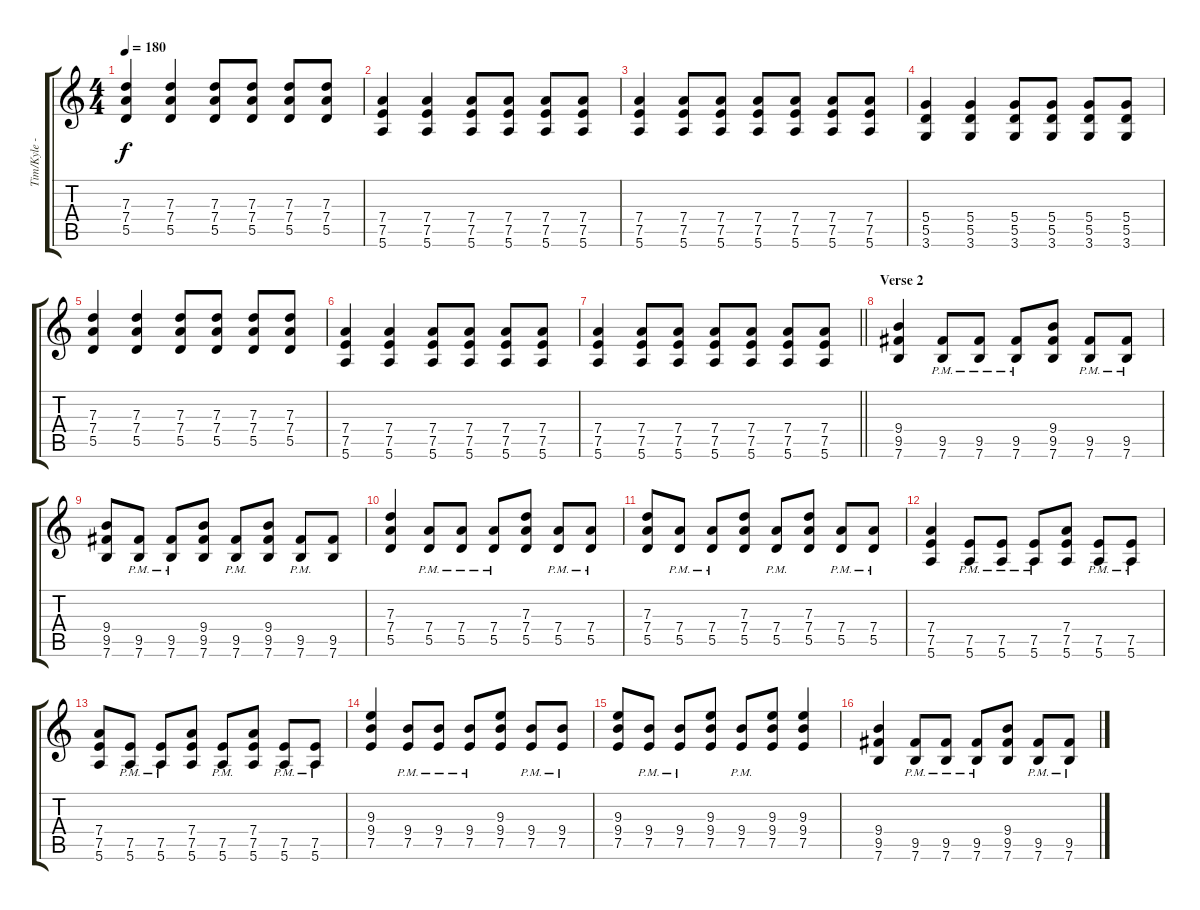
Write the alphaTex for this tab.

\track ("Tim/Kyle - Guitar" "Tim/Kyle -") {instrument distortionguitar}
\staff {score tabs}
\tuning (E4 B3 G3 D3 A2 E2) {hide}
\ts (4 4)
\tempo 180
\clef g2
\ks c
(7.3 7.4 5.5).4{dy f} (7.3 7.4 5.5).4 (7.3 7.4 5.5).8 (7.3 7.4 5.5).8 (7.3 7.4 5.5).8 (7.3 7.4 5.5).8 |
(7.4 7.5 5.6).4 (7.4 7.5 5.6).4 (7.4 7.5 5.6).8 (7.4 7.5 5.6).8 (7.4 7.5 5.6).8 (7.4 7.5 5.6).8 |
(7.4 7.5 5.6).4 (7.4 7.5 5.6).8 (7.4 7.5 5.6).8 (7.4 7.5 5.6).8 (7.4 7.5 5.6).8 (7.4 7.5 5.6).8 (7.4 7.5 5.6).8 |
(5.4 5.5 3.6).4 (5.4 5.5 3.6).4 (5.4 5.5 3.6).8 (5.4 5.5 3.6).8 (5.4 5.5 3.6).8 (5.4 5.5 3.6).8 |
(7.3 7.4 5.5).4 (7.3 7.4 5.5).4 (7.3 7.4 5.5).8 (7.3 7.4 5.5).8 (7.3 7.4 5.5).8 (7.3 7.4 5.5).8 |
(7.4 7.5 5.6).4 (7.4 7.5 5.6).4 (7.4 7.5 5.6).8 (7.4 7.5 5.6).8 (7.4 7.5 5.6).8 (7.4 7.5 5.6).8 |
\barLineRight lightlight
(7.4 7.5 5.6).4 (7.4 7.5 5.6).8 (7.4 7.5 5.6).8 (7.4 7.5 5.6).8 (7.4 7.5 5.6).8 (7.4 7.5 5.6).8 (7.4 7.5 5.6).8 |
\section ("" "Verse 2")
(9.4 9.5 7.6).4 (9.5{pm} 7.6{pm}).8 (9.5{pm} 7.6{pm}).8 (9.5{pm} 7.6{pm}).8 (9.4 9.5 7.6).8 (9.5{pm} 7.6{pm}).8 (9.5{pm} 7.6{pm}).8 |
(9.4 9.5 7.6).8 (9.5{pm} 7.6{pm}).8 (9.5{pm} 7.6{pm}).8 (9.4 9.5 7.6).8 (9.5{pm} 7.6{pm}).8 (9.4 9.5 7.6).8 (9.5{pm} 7.6{pm}).8 (9.5 7.6).8 |
(7.3 7.4 5.5).4 (7.4{pm} 5.5{pm}).8 (7.4{pm} 5.5{pm}).8 (7.4{pm} 5.5{pm}).8 (7.3 7.4 5.5).8 (7.4{pm} 5.5{pm}).8 (7.4{pm} 5.5{pm}).8 |
(7.3 7.4 5.5).8 (7.4{pm} 5.5{pm}).8 (7.4{pm} 5.5{pm}).8 (7.3 7.4 5.5).8 (7.4{pm} 5.5{pm}).8 (7.3 7.4 5.5).8 (7.4{pm} 5.5{pm}).8 (7.4{pm} 5.5{pm}).8 |
(7.4 7.5 5.6).4 (7.5{pm} 5.6{pm}).8 (7.5{pm} 5.6{pm}).8 (7.5{pm} 5.6{pm}).8 (7.4 7.5 5.6).8 (7.5{pm} 5.6{pm}).8 (7.5{pm} 5.6{pm}).8 |
(7.4 7.5 5.6).8 (7.5{pm} 5.6{pm}).8 (7.5{pm} 5.6{pm}).8 (7.4 7.5 5.6).8 (7.5{pm} 5.6{pm}).8 (7.4 7.5 5.6).8 (7.5{pm} 5.6{pm}).8 (7.5{pm} 5.6{pm}).8 |
(9.3 9.4 7.5).4 (9.4{pm} 7.5{pm}).8 (9.4{pm} 7.5{pm}).8 (9.4{pm} 7.5{pm}).8 (9.3 9.4 7.5).8 (9.4{pm} 7.5{pm}).8 (9.4{pm} 7.5{pm}).8 |
(9.3 9.4 7.5).8 (9.4{pm} 7.5{pm}).8 (9.4{pm} 7.5{pm}).8 (9.3 9.4 7.5).8 (9.4{pm} 7.5{pm}).8 (9.3 9.4 7.5).8 (9.3 9.4 7.5).4 |
(9.4 9.5 7.6).4 (9.5{pm} 7.6{pm}).8 (9.5{pm} 7.6{pm}).8 (9.5{pm} 7.6{pm}).8 (9.4 9.5 7.6).8 (9.5{pm} 7.6{pm}).8 (9.5{pm} 7.6{pm}).8
